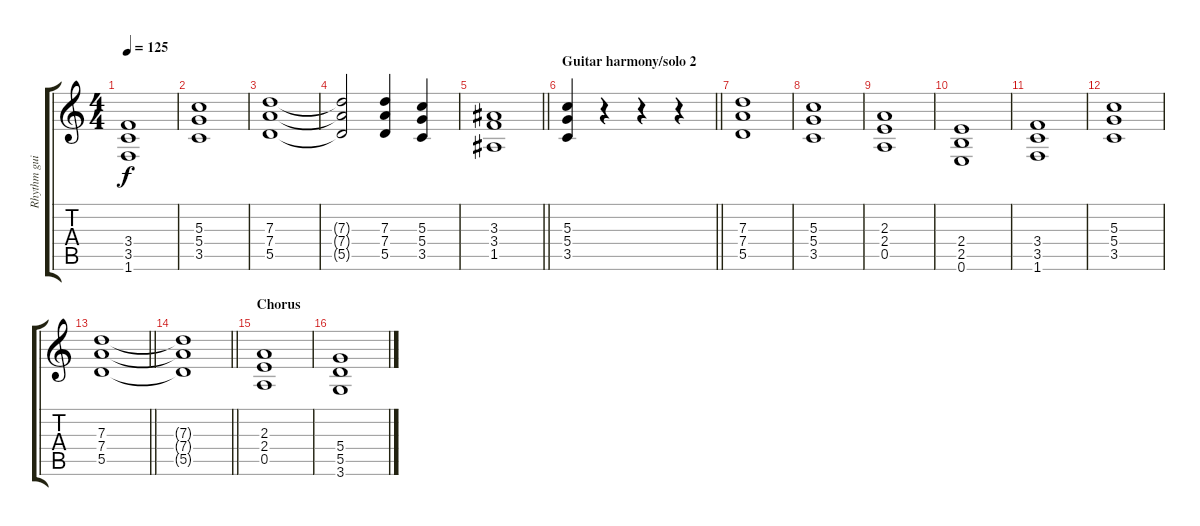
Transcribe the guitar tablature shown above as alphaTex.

\track ("Rhythm guitar (Electric)" "Rhythm gui") {instrument overdrivenguitar}
\staff {score tabs}
\tuning (E4 B3 G3 D3 A2 E2) {hide}
\ts (4 4)
\tempo 125
\clef g2
\ks c
(3.4 3.5 1.6).1{dy f} |
(5.3 5.4 3.5).1 |
(7.3 7.4 5.5).1 |
(7.3{t} 7.4{t} 5.5{t}).2 (7.3 7.4 5.5).4 (5.3 5.4 3.5).4 |
\barLineRight lightlight
(3.3 3.4 1.5).1 |
\section ("" "Guitar harmony/solo 2")
\barLineRight lightlight
(5.3 5.4 3.5).4 r.4 r.4 r.4 |
(7.3 7.4 5.5).1 |
(5.3 5.4 3.5).1 |
(2.3 2.4 0.5).1 |
(2.4 2.5 0.6).1 |
(3.4 3.5 1.6).1 |
(5.3 5.4 3.5).1 |
\barLineRight lightlight
(7.3 7.4 5.5).1 |
\section ("" "")
\barLineRight lightlight
(7.3{t} 7.4{t} 5.5{t}).1 |
\section ("" "Chorus")
(2.3 2.4 0.5).1 |
(5.4 5.5 3.6).1
